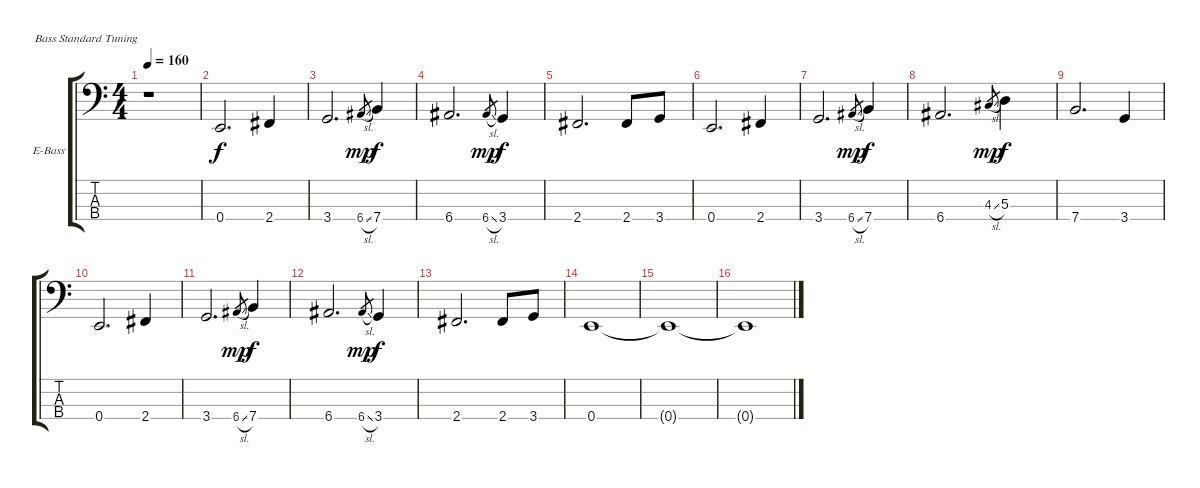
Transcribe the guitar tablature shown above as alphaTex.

\bracketExtendMode groupsimilarinstruments
\firstSystemTrackNameOrientation horizontal
\otherSystemsTrackNameOrientation horizontal
\track ("Electric Bass" "E-Bass") {instrument electricbassfinger}
\staff {score tabs}
\tuning (G2 D2 A1 E1)
\ts (4 4)
\tempo 160
\clef f4
\ks c
r.1{dy f instrument electricbassfinger} |
0.4.2{d} 2.4.4 |
3.4.2{d} 6.4{sl}.8{gr dy mp} 7.4.4{dy f} |
6.4.2{d} 6.4{sl}.8{gr dy mp} 3.4.4{dy f} |
2.4.2{d} 2.4.8 3.4.8 |
0.4.2{d} 2.4.4 |
3.4.2{d} 6.4{sl}.8{gr dy mp} 7.4.4{dy f} |
6.4.2{d} 4.3{sl}.8{gr dy mp} 5.3.4{dy f} |
7.4.2{d} 3.4.4 |
0.4.2{d} 2.4.4 |
3.4.2{d} 6.4{sl}.8{gr dy mp} 7.4.4{dy f} |
6.4.2{d} 6.4{sl}.8{gr dy mp} 3.4.4{dy f} |
2.4.2{d} 2.4.8 3.4.8 |
0.4.1 |
0.4{t}.1 |
0.4{t}.1
